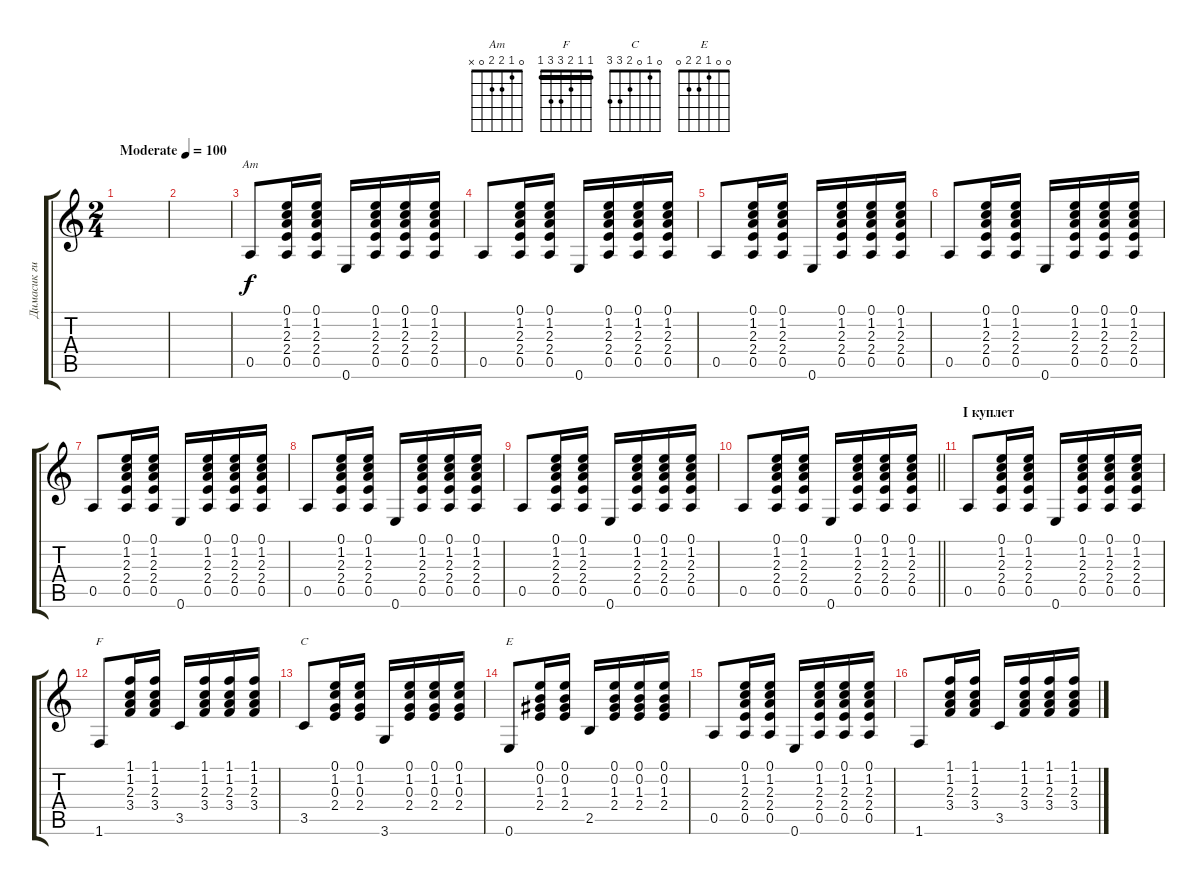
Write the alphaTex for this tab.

\track ("Димасик гитара" "Димасик ги") {instrument acousticguitarsteel}
\staff {score tabs}
\tuning (E4 B3 G3 D3 A2 E2) {hide}
\chord ("Am" 0 1 2 2 0 x)
\chord ("F" 1 1 2 3 3 1) {barre 1}
\chord ("C" 0 1 0 2 3 3)
\chord ("E" 0 0 1 2 2 0)
\ts (2 4)
\tempo (100 "Moderate")
\clef g2
\ks c
|
|
0.5.8{ch "Am"} (0.1 1.2 2.3 2.4 0.5).16 (0.1 1.2 2.3 2.4 0.5).16 0.6.16 (0.1 1.2 2.3 2.4 0.5).16 (0.1 1.2 2.3 2.4 0.5).16 (0.1 1.2 2.3 2.4 0.5).16 |
0.5.8 (0.1 1.2 2.3 2.4 0.5).16 (0.1 1.2 2.3 2.4 0.5).16 0.6.16 (0.1 1.2 2.3 2.4 0.5).16 (0.1 1.2 2.3 2.4 0.5).16 (0.1 1.2 2.3 2.4 0.5).16 |
0.5.8 (0.1 1.2 2.3 2.4 0.5).16 (0.1 1.2 2.3 2.4 0.5).16 0.6.16 (0.1 1.2 2.3 2.4 0.5).16 (0.1 1.2 2.3 2.4 0.5).16 (0.1 1.2 2.3 2.4 0.5).16 |
0.5.8 (0.1 1.2 2.3 2.4 0.5).16 (0.1 1.2 2.3 2.4 0.5).16 0.6.16 (0.1 1.2 2.3 2.4 0.5).16 (0.1 1.2 2.3 2.4 0.5).16 (0.1 1.2 2.3 2.4 0.5).16 |
0.5.8 (0.1 1.2 2.3 2.4 0.5).16 (0.1 1.2 2.3 2.4 0.5).16 0.6.16 (0.1 1.2 2.3 2.4 0.5).16 (0.1 1.2 2.3 2.4 0.5).16 (0.1 1.2 2.3 2.4 0.5).16 |
0.5.8 (0.1 1.2 2.3 2.4 0.5).16 (0.1 1.2 2.3 2.4 0.5).16 0.6.16 (0.1 1.2 2.3 2.4 0.5).16 (0.1 1.2 2.3 2.4 0.5).16 (0.1 1.2 2.3 2.4 0.5).16 |
0.5.8 (0.1 1.2 2.3 2.4 0.5).16 (0.1 1.2 2.3 2.4 0.5).16 0.6.16 (0.1 1.2 2.3 2.4 0.5).16 (0.1 1.2 2.3 2.4 0.5).16 (0.1 1.2 2.3 2.4 0.5).16 |
\barLineRight lightlight
0.5.8 (0.1 1.2 2.3 2.4 0.5).16 (0.1 1.2 2.3 2.4 0.5).16 0.6.16 (0.1 1.2 2.3 2.4 0.5).16 (0.1 1.2 2.3 2.4 0.5).16 (0.1 1.2 2.3 2.4 0.5).16 |
\section ("" "I куплет")
0.5.8 (0.1 1.2 2.3 2.4 0.5).16 (0.1 1.2 2.3 2.4 0.5).16 0.6.16 (0.1 1.2 2.3 2.4 0.5).16 (0.1 1.2 2.3 2.4 0.5).16 (0.1 1.2 2.3 2.4 0.5).16 |
1.6.8{ch "F"} (1.1 1.2 2.3 3.4).16 (1.1 1.2 2.3 3.4).16 3.5.16 (1.1 1.2 2.3 3.4).16 (1.1 1.2 2.3 3.4).16 (1.1 1.2 2.3 3.4).16 |
3.5.8{ch "C"} (0.1 1.2 0.3 2.4).16 (0.1 1.2 0.3 2.4).16 3.6.16 (0.1 1.2 0.3 2.4).16 (0.1 1.2 0.3 2.4).16 (0.1 1.2 0.3 2.4).16 |
0.6.8{ch "E"} (0.1 0.2 1.3 2.4).16 (0.1 0.2 1.3 2.4).16 2.5.16 (0.1 0.2 1.3 2.4).16 (0.1 0.2 1.3 2.4).16 (0.1 0.2 1.3 2.4).16 |
0.5.8 (0.1 1.2 2.3 2.4 0.5).16 (0.1 1.2 2.3 2.4 0.5).16 0.6.16 (0.1 1.2 2.3 2.4 0.5).16 (0.1 1.2 2.3 2.4 0.5).16 (0.1 1.2 2.3 2.4 0.5).16 |
1.6.8 (1.1 1.2 2.3 3.4).16 (1.1 1.2 2.3 3.4).16 3.5.16 (1.1 1.2 2.3 3.4).16 (1.1 1.2 2.3 3.4).16 (1.1 1.2 2.3 3.4).16
